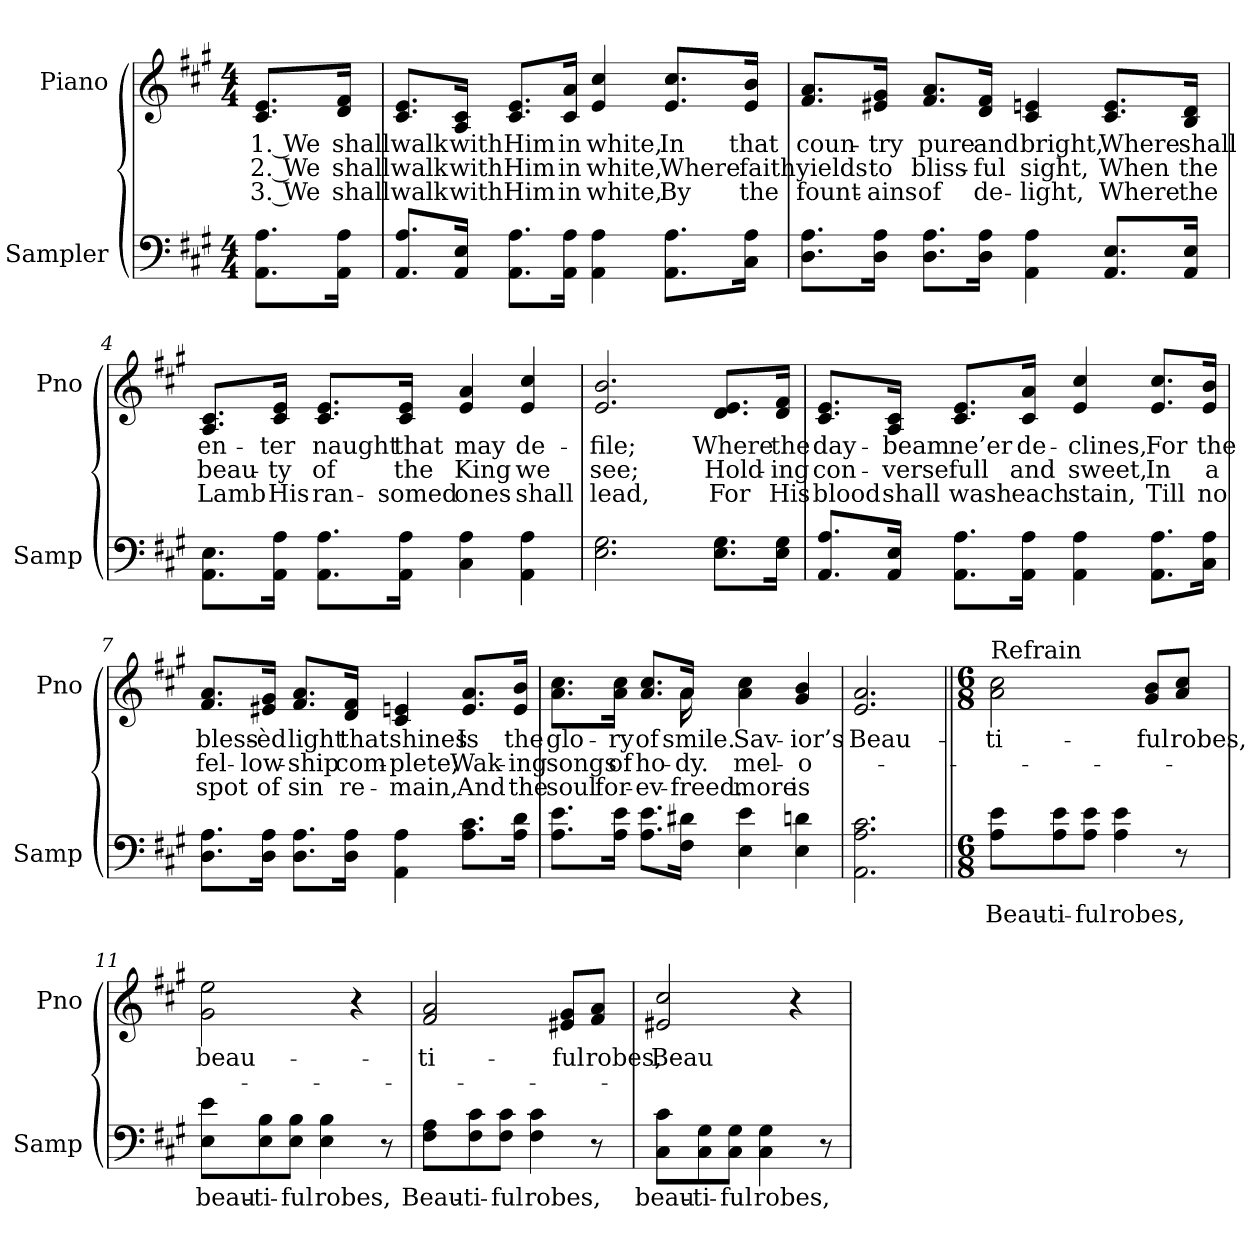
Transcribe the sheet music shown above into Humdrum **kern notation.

**kern	**text	**kern	**text	**text	**text
*part2	*part2	*part1	*part1	*part1	*part1
*staff2	*staff2	*staff1	*staff1	*staff1	*staff1
*I"Sampler	*	*I"Piano	*	*	*
*I'Samp	*	*I'Pno	*	*	*
*clefF4	*	*clefG2	*	*	*
*k[f#c#g#]	*	*k[f#c#g#]	*	*	*
*A:	*	*A:	*	*	*
*M4/4	*	*M4/4	*	*	*
=1	=1	=1	=1	=1	=1
8.AA\ 8.A\L	.	8.c#/ 8.e/L	1. We	2. We	3. We
16AA\ 16A\Jk	.	16d/ 16f#/Jk	shall	shall	shall
=2	=2	=2	=2	=2	=2
8.AA/ 8.A/L	.	8.c#/ 8.e/L	walk	walk	walk
16AA/ 16E/Jk	.	16A/ 16c#/Jk	with	with	with
8.AA\ 8.A\L	.	8.c#/ 8.e/L	Him	Him	Him
16AA\ 16A\Jk	.	16c#/ 16a/Jk	in	in	in
4AA 4A	.	4e 4cc#	white,	white,	white,
8.AA\ 8.A\L	.	8.e/ 8.cc#/L	In	Where	By
16C#\ 16A\Jk	.	16e/ 16b/Jk	that	faith	the
=3	=3	=3	=3	=3	=3
8.D\ 8.A\L	.	8.f#/ 8.a/L	coun-	yields	fount-
16D\ 16A\Jk	.	16e#X/ 16g#/Jk	-try	to	-ains
8.D\ 8.A\L	.	8.f#/ 8.a/L	pure	bliss-	of
16D\ 16A\Jk	.	16d/ 16f#/Jk	and	-ful	de-
4AA 4A	.	4c# 4en	bright,	sight,	-light,
8.AA/ 8.E/L	.	8.c#/ 8.e/L	Where	When	Where
16AA/ 16E/Jk	.	16B/ 16d/Jk	shall	the	the
=4	=4	=4	=4	=4	=4
8.AA\ 8.E\L	.	8.A/ 8.c#/L	en-	beau-	Lamb
16AA\ 16A\Jk	.	16c#/ 16e/Jk	-ter	-ty	His
8.AA\ 8.A\L	.	8.c#/ 8.e/L	naught	of	ran-
16AA\ 16A\Jk	.	16c#/ 16e/Jk	that	the	-somed
4C# 4A	.	4e 4a	may	King	ones
4AA 4A	.	4e 4cc#	de-	we	shall
=5	=5	=5	=5	=5	=5
2.E 2.G#	.	2.e 2.b	-file;	see;	lead,
8.E\ 8.G#\L	.	8.d/ 8.e/L	Where	Hold-	For
16E\ 16G#\Jk	.	16d/ 16f#/Jk	the	-ing	His
=6	=6	=6	=6	=6	=6
8.AA/ 8.A/L	.	8.c#/ 8.e/L	day-	con-	blood
16AA/ 16E/Jk	.	16A/ 16c#/Jk	-beam	-verse	shall
8.AA\ 8.A\L	.	8.c#/ 8.e/L	ne’er	full	wash
16AA\ 16A\Jk	.	16c#/ 16a/Jk	de-	and	each
4AA 4A	.	4e 4cc#	-clines,	sweet,	stain,
8.AA\ 8.A\L	.	8.e/ 8.cc#/L	For	In	Till
16C#\ 16A\Jk	.	16e/ 16b/Jk	the	a	no
=7	=7	=7	=7	=7	=7
8.D\ 8.A\L	.	8.f#/ 8.a/L	bless-	fel-	spot
16D\ 16A\Jk	.	16e#X/ 16g#/Jk	-èd	-low-	of
8.D\ 8.A\L	.	8.f#/ 8.a/L	light	-ship	sin
16D\ 16A\Jk	.	16d/ 16f#/Jk	that	com-	re-
4AA 4A	.	4c# 4en	shines	-plete;	-main,
8.A\ 8.c#\L	.	8.e/ 8.a/L	Is	Wak-	And
16A\ 16d\Jk	.	16e/ 16b/Jk	the	-ing	the
=8	=8	=8	=8	=8	=8
*	*	*^	*	*	*
8.A\ 8.e\L	.	8.a\ 8.cc#\L	4..ryy	glo-	songs	soul
16A\ 16e\Jk	.	16a\ 16cc#\Jk	.	-ry	of	for-
8.A\ 8.e\L	.	8.a/ 8.cc#/L	.	of	ho-	-ev-
16F#\ 16d#X\Jk	.	16a/Jk	16a	smile.	-dy.	freed.
4E 4e	.	4a 4cc#	2ryy	Sav-	mel-	-more
4E 4dn	.	4g# 4b	.	-ior’s	-o-	is
*	*	*v	*v	*	*	*
=9	=9	=9	=9	=9	=9
2.AA 2.A 2.c#	.	2.e 2.a	Beau-	.	.
=10||	=10||	=10||	=10||	=10||	=10||
*M6/8	*	*M6/8	*	*	*
!	!	!LO:TX:t=Refrain	!	!	!
8A\ 8e\L	Beau-	2a 2cc#	-ti-	.	.
8A\ 8e\	-ti-	.	.	.	.
8A\ 8e\J	-ful	.	.	.	.
4A 4e	robes,	.	.	.	.
.	.	8g#/ 8b/L	-ful	.	.
8r	.	8a/ 8cc#/J	robes,	.	.
=11	=11	=11	=11	=11	=11
8E\ 8e\L	beau-	2g# 2ee	beau-	.	.
8E\ 8B\	-ti-	.	.	.	.
8E\ 8B\J	-ful	.	.	.	.
4E 4B	robes,	.	.	.	.
.	.	4r	.	.	.
8r	.	.	.	.	.
=12	=12	=12	=12	=12	=12
8F#\ 8A\L	Beau-	2f# 2a	-ti-	.	.
8F#\ 8c#\	-ti-	.	.	.	.
8F#\ 8c#\J	-ful	.	.	.	.
4F# 4c#	robes,	.	.	.	.
.	.	8e#X/ 8g#/L	-ful	.	.
8r	.	8f#/ 8a/J	robes,	.	.
=13	=13	=13	=13	=13	=13
8C#\ 8c#\L	beau-	2e#X 2cc#	Beau-	.	.
8C#\ 8G#\	-ti-	.	.	.	.
8C#\ 8G#\J	-ful	.	.	.	.
4C# 4G#	robes,	.	.	.	.
.	.	4r	.	.	.
8r	.	.	.	.	.
=	=	=	=	=	=
*-	*-	*-	*-	*-	*-
